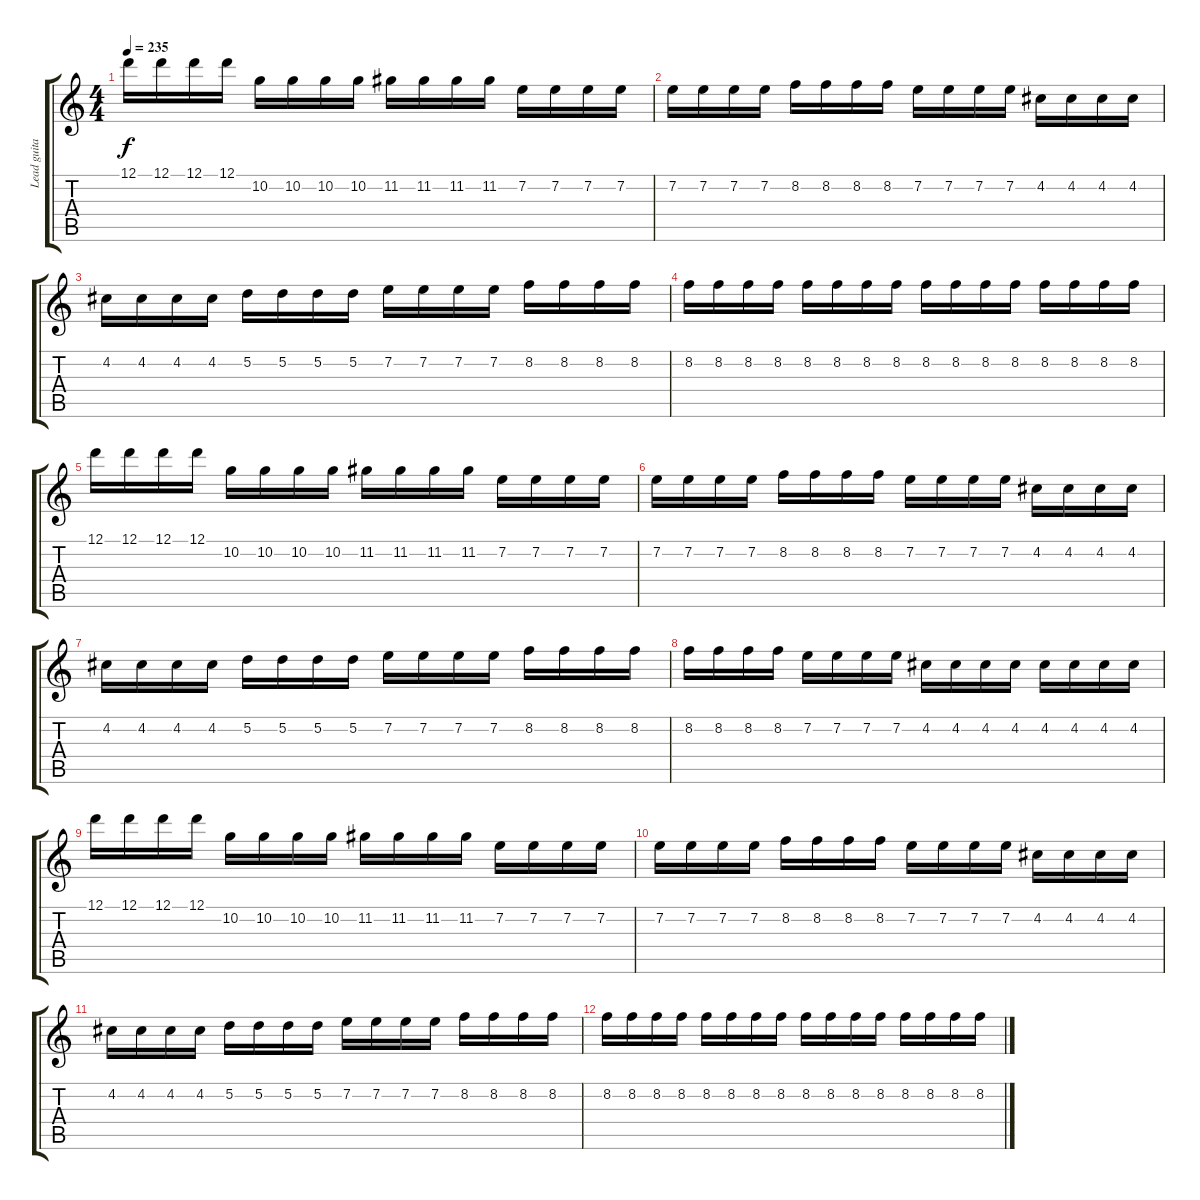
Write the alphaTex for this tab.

\track ("Lead guitar 1" "Lead guita") {instrument distortionguitar}
\staff {score tabs}
\tuning (D4 A3 F3 C3 G2 D2) {hide}
\ts (4 4)
\tempo 235
\clef g2
\ks c
12.1.16{dy f} 12.1.16 12.1.16 12.1.16 10.2.16 10.2.16 10.2.16 10.2.16 11.2.16 11.2.16 11.2.16 11.2.16 7.2.16 7.2.16 7.2.16 7.2.16 |
7.2.16 7.2.16 7.2.16 7.2.16 8.2.16 8.2.16 8.2.16 8.2.16 7.2.16 7.2.16 7.2.16 7.2.16 4.2.16 4.2.16 4.2.16 4.2.16 |
4.2.16 4.2.16 4.2.16 4.2.16 5.2.16 5.2.16 5.2.16 5.2.16 7.2.16 7.2.16 7.2.16 7.2.16 8.2.16 8.2.16 8.2.16 8.2.16 |
8.2.16 8.2.16 8.2.16 8.2.16 8.2.16 8.2.16 8.2.16 8.2.16 8.2.16 8.2.16 8.2.16 8.2.16 8.2.16 8.2.16 8.2.16 8.2.16 |
12.1.16 12.1.16 12.1.16 12.1.16 10.2.16 10.2.16 10.2.16 10.2.16 11.2.16 11.2.16 11.2.16 11.2.16 7.2.16 7.2.16 7.2.16 7.2.16 |
7.2.16 7.2.16 7.2.16 7.2.16 8.2.16 8.2.16 8.2.16 8.2.16 7.2.16 7.2.16 7.2.16 7.2.16 4.2.16 4.2.16 4.2.16 4.2.16 |
4.2.16 4.2.16 4.2.16 4.2.16 5.2.16 5.2.16 5.2.16 5.2.16 7.2.16 7.2.16 7.2.16 7.2.16 8.2.16 8.2.16 8.2.16 8.2.16 |
8.2.16 8.2.16 8.2.16 8.2.16 7.2.16 7.2.16 7.2.16 7.2.16 4.2.16 4.2.16 4.2.16 4.2.16 4.2.16 4.2.16 4.2.16 4.2.16 |
12.1.16 12.1.16 12.1.16 12.1.16 10.2.16 10.2.16 10.2.16 10.2.16 11.2.16 11.2.16 11.2.16 11.2.16 7.2.16 7.2.16 7.2.16 7.2.16 |
7.2.16 7.2.16 7.2.16 7.2.16 8.2.16 8.2.16 8.2.16 8.2.16 7.2.16 7.2.16 7.2.16 7.2.16 4.2.16 4.2.16 4.2.16 4.2.16 |
4.2.16 4.2.16 4.2.16 4.2.16 5.2.16 5.2.16 5.2.16 5.2.16 7.2.16 7.2.16 7.2.16 7.2.16 8.2.16 8.2.16 8.2.16 8.2.16 |
8.2.16 8.2.16 8.2.16 8.2.16 8.2.16 8.2.16 8.2.16 8.2.16 8.2.16 8.2.16 8.2.16 8.2.16 8.2.16 8.2.16 8.2.16 8.2.16
